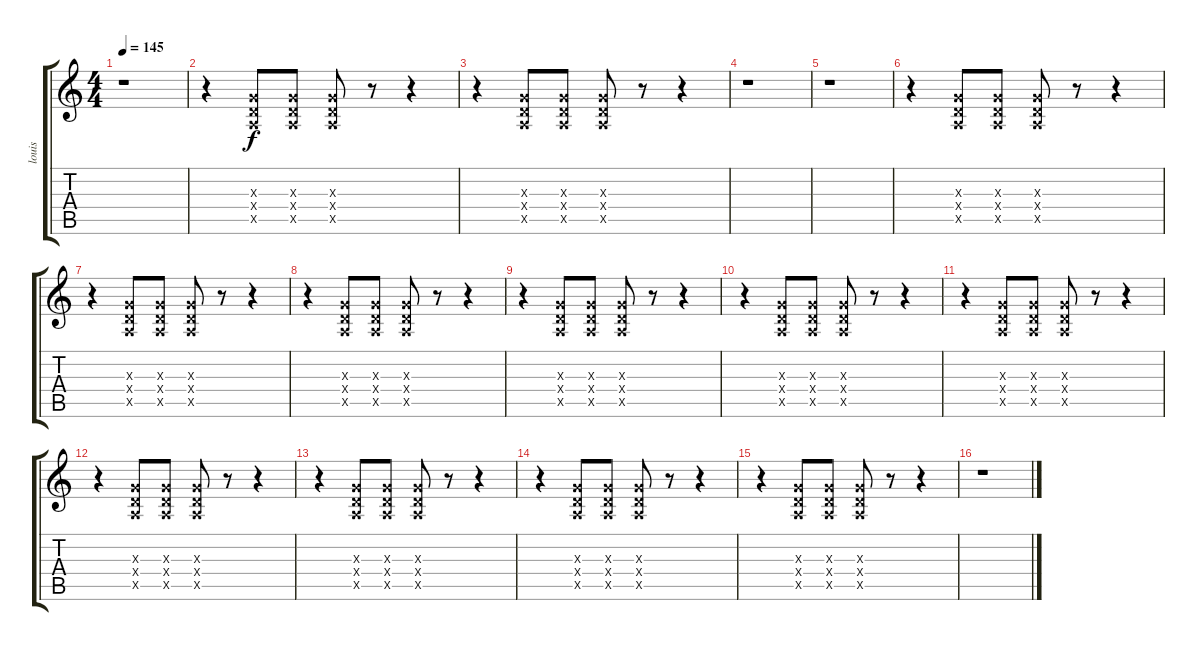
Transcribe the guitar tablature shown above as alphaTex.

\track ("louis" "louis") {instrument overdrivenguitar}
\staff {score tabs}
\tuning (E4 B3 G3 D3 A2 E2) {hide}
\ts (4 4)
\tempo 145
\clef g2
\ks c
r.1{dy f} |
r.4 (0.3{x} 0.4{x} 0.5{x}).8 (0.3{x} 0.4{x} 0.5{x}).8 (0.3{x} 0.4{x} 0.5{x}).8 r.8 r.4 |
r.4 (0.3{x} 0.4{x} 0.5{x}).8 (0.3{x} 0.4{x} 0.5{x}).8 (0.3{x} 0.4{x} 0.5{x}).8 r.8 r.4 |
r.1 |
r.1 |
r.4 (0.3{x} 0.4{x} 0.5{x}).8 (0.3{x} 0.4{x} 0.5{x}).8 (0.3{x} 0.4{x} 0.5{x}).8 r.8 r.4 |
r.4 (0.3{x} 0.4{x} 0.5{x}).8 (0.3{x} 0.4{x} 0.5{x}).8 (0.3{x} 0.4{x} 0.5{x}).8 r.8 r.4 |
r.4 (0.3{x} 0.4{x} 0.5{x}).8 (0.3{x} 0.4{x} 0.5{x}).8 (0.3{x} 0.4{x} 0.5{x}).8 r.8 r.4 |
r.4 (0.3{x} 0.4{x} 0.5{x}).8 (0.3{x} 0.4{x} 0.5{x}).8 (0.3{x} 0.4{x} 0.5{x}).8 r.8 r.4 |
r.4 (0.3{x} 0.4{x} 0.5{x}).8 (0.3{x} 0.4{x} 0.5{x}).8 (0.3{x} 0.4{x} 0.5{x}).8 r.8 r.4 |
r.4 (0.3{x} 0.4{x} 0.5{x}).8 (0.3{x} 0.4{x} 0.5{x}).8 (0.3{x} 0.4{x} 0.5{x}).8 r.8 r.4 |
r.4 (0.3{x} 0.4{x} 0.5{x}).8 (0.3{x} 0.4{x} 0.5{x}).8 (0.3{x} 0.4{x} 0.5{x}).8 r.8 r.4 |
r.4 (0.3{x} 0.4{x} 0.5{x}).8 (0.3{x} 0.4{x} 0.5{x}).8 (0.3{x} 0.4{x} 0.5{x}).8 r.8 r.4 |
r.4 (0.3{x} 0.4{x} 0.5{x}).8 (0.3{x} 0.4{x} 0.5{x}).8 (0.3{x} 0.4{x} 0.5{x}).8 r.8 r.4 |
r.4 (0.3{x} 0.4{x} 0.5{x}).8 (0.3{x} 0.4{x} 0.5{x}).8 (0.3{x} 0.4{x} 0.5{x}).8 r.8 r.4 |
r.1
